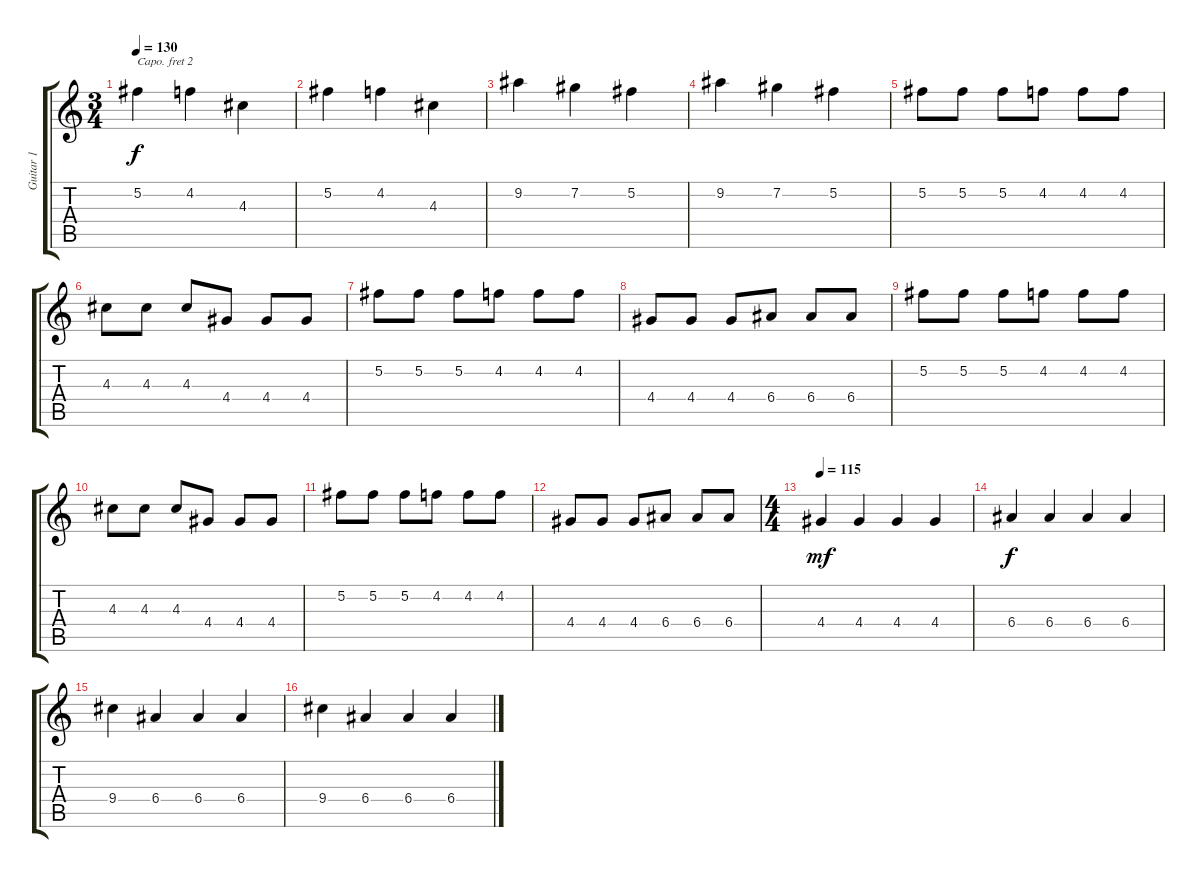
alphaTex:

\track ("Guitar 1" "Guitar 1") {instrument acousticguitarsteel}
\staff {score tabs}
\capo 2
\tuning (E4 B3 G3 D3 A2 E2) {hide}
\ts (3 4)
\tempo 130
\clef g2
\ks c
5.2.4{dy f} 4.2.4 4.3.4 |
5.2.4 4.2.4 4.3.4 |
9.2.4 7.2.4 5.2.4 |
9.2.4 7.2.4 5.2.4 |
5.2.8 5.2.8 5.2.8 4.2.8 4.2.8 4.2.8 |
4.3.8 4.3.8 4.3.8 4.4.8 4.4.8 4.4.8 |
5.2.8 5.2.8 5.2.8 4.2.8 4.2.8 4.2.8 |
4.4.8 4.4.8 4.4.8 6.4.8 6.4.8 6.4.8 |
5.2.8 5.2.8 5.2.8 4.2.8 4.2.8 4.2.8 |
4.3.8 4.3.8 4.3.8 4.4.8 4.4.8 4.4.8 |
5.2.8 5.2.8 5.2.8 4.2.8 4.2.8 4.2.8 |
4.4.8 4.4.8 4.4.8 6.4.8 6.4.8 6.4.8 |
\ts (4 4)
\tempo 115
4.4.4{dy mf} 4.4.4 4.4.4 4.4.4 |
6.4.4{dy f} 6.4.4 6.4.4 6.4.4 |
9.4.4 6.4.4 6.4.4 6.4.4 |
9.4.4 6.4.4 6.4.4 6.4.4
